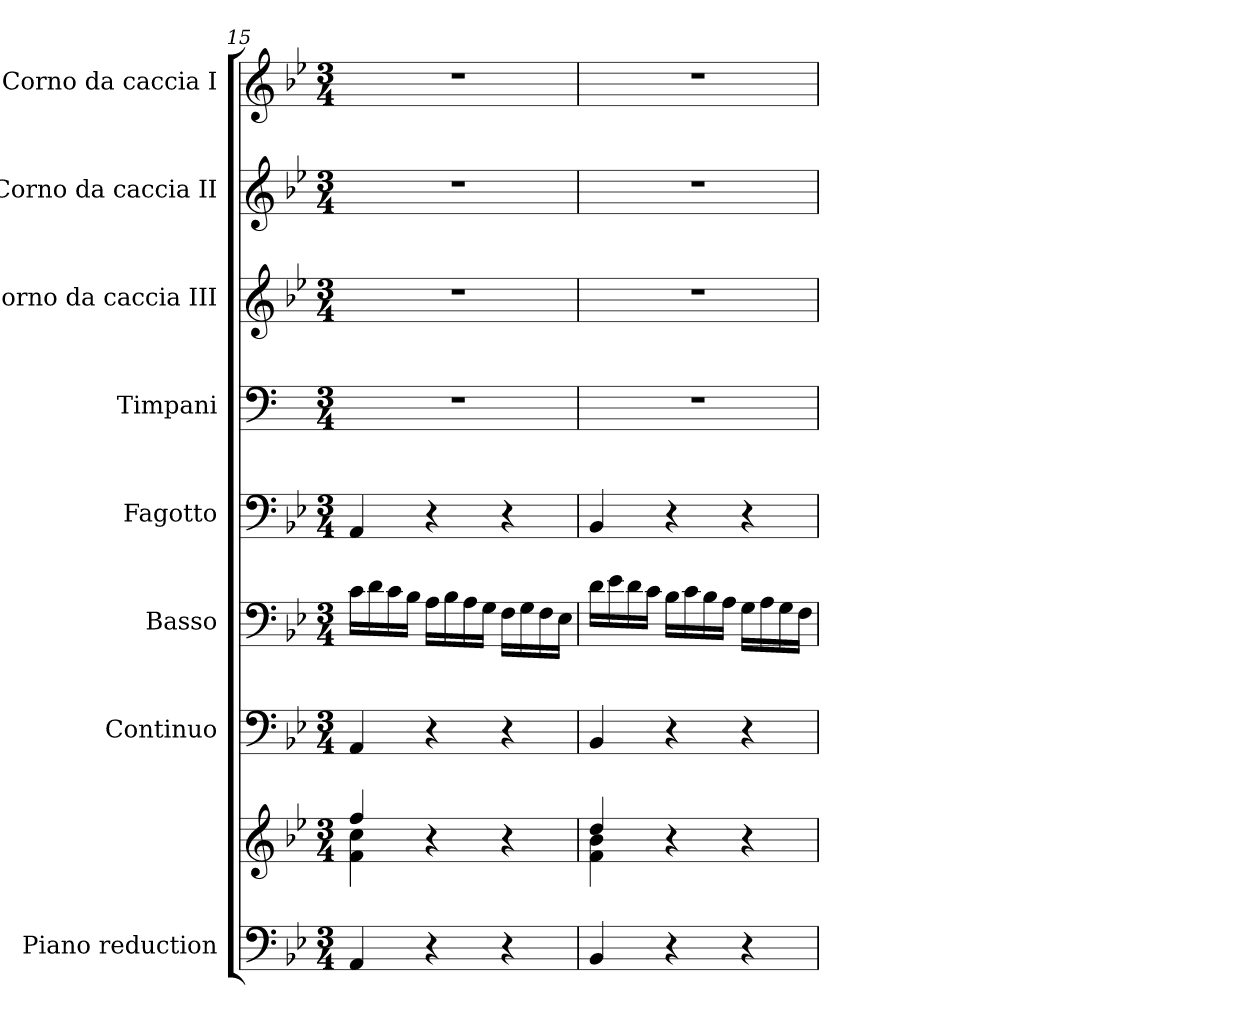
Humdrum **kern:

**kern	**kern	**kern	**kern	**kern	**kern	**kern	**kern	**kern
*part8	*part8	*part7	*part6	*part5	*part4	*part3	*part2	*part1
*staff9	*staff8	*staff7	*staff6	*staff5	*staff4	*staff3	*staff2	*staff1
*I"Piano reduction	*	*I"Continuo	*I"Basso	*I"Fagotto	*I"Timpani	*I"Corno da caccia III	*I"Corno da caccia II	*I"Corno da caccia I
*I'Pno	*	*	*	*	*I'Timp	*	*	*
*clefF4	*clefG2	*clefF4	*clefF4	*clefF4	*clefF4	*clefG2	*clefG2	*clefG2
*	*	*	*	*	*ITrd1c2	*ITrd8c14	*ITrd8c14	*ITrd8c14
*k[b-e-]	*k[b-e-]	*k[b-e-]	*k[b-e-]	*k[b-e-]	*k[b-e-]	*k[b-e-]	*k[b-e-]	*k[b-e-]
*M3/4	*M3/4	*M3/4	*M3/4	*M3/4	*M3/4	*M3/4	*M3/4	*M3/4
=15	=15	=15	=15	=15	=15	=15	=15	=15
*	*^	*	*	*	*	*	*	*
4AA/	4ff/	4f\ 4cc\	4AA/	16c\LL	4AA/	2.r	2.r	2.r	2.r
.	.	.	.	16d\	.	.	.	.	.
.	.	.	.	16c\	.	.	.	.	.
.	.	.	.	16B-\JJ	.	.	.	.	.
4r	4r	4ryy	4r	16A\LL	4r	.	.	.	.
.	.	.	.	16B-\	.	.	.	.	.
.	.	.	.	16A\	.	.	.	.	.
.	.	.	.	16G\JJ	.	.	.	.	.
4r	4r	4ryy	4r	16F\LL	4r	.	.	.	.
.	.	.	.	16G\	.	.	.	.	.
.	.	.	.	16F\	.	.	.	.	.
.	.	.	.	16E-\JJ	.	.	.	.	.
=16	=16	=16	=16	=16	=16	=16	=16	=16	=16
4BB-/	4dd/	4f\ 4b-\	4BB-/	16d\LL	4BB-/	2.r	2.r	2.r	2.r
.	.	.	.	16e-\	.	.	.	.	.
.	.	.	.	16d\	.	.	.	.	.
.	.	.	.	16c\JJ	.	.	.	.	.
4r	4r	4ryy	4r	16B-\LL	4r	.	.	.	.
.	.	.	.	16c\	.	.	.	.	.
.	.	.	.	16B-\	.	.	.	.	.
.	.	.	.	16A\JJ	.	.	.	.	.
4r	4r	4ryy	4r	16G\LL	4r	.	.	.	.
.	.	.	.	16A\	.	.	.	.	.
.	.	.	.	16G\	.	.	.	.	.
.	.	.	.	16F\JJ	.	.	.	.	.
*	*v	*v	*	*	*	*	*	*	*
=	=	=	=	=	=	=	=	=
*-	*-	*-	*-	*-	*-	*-	*-	*-
